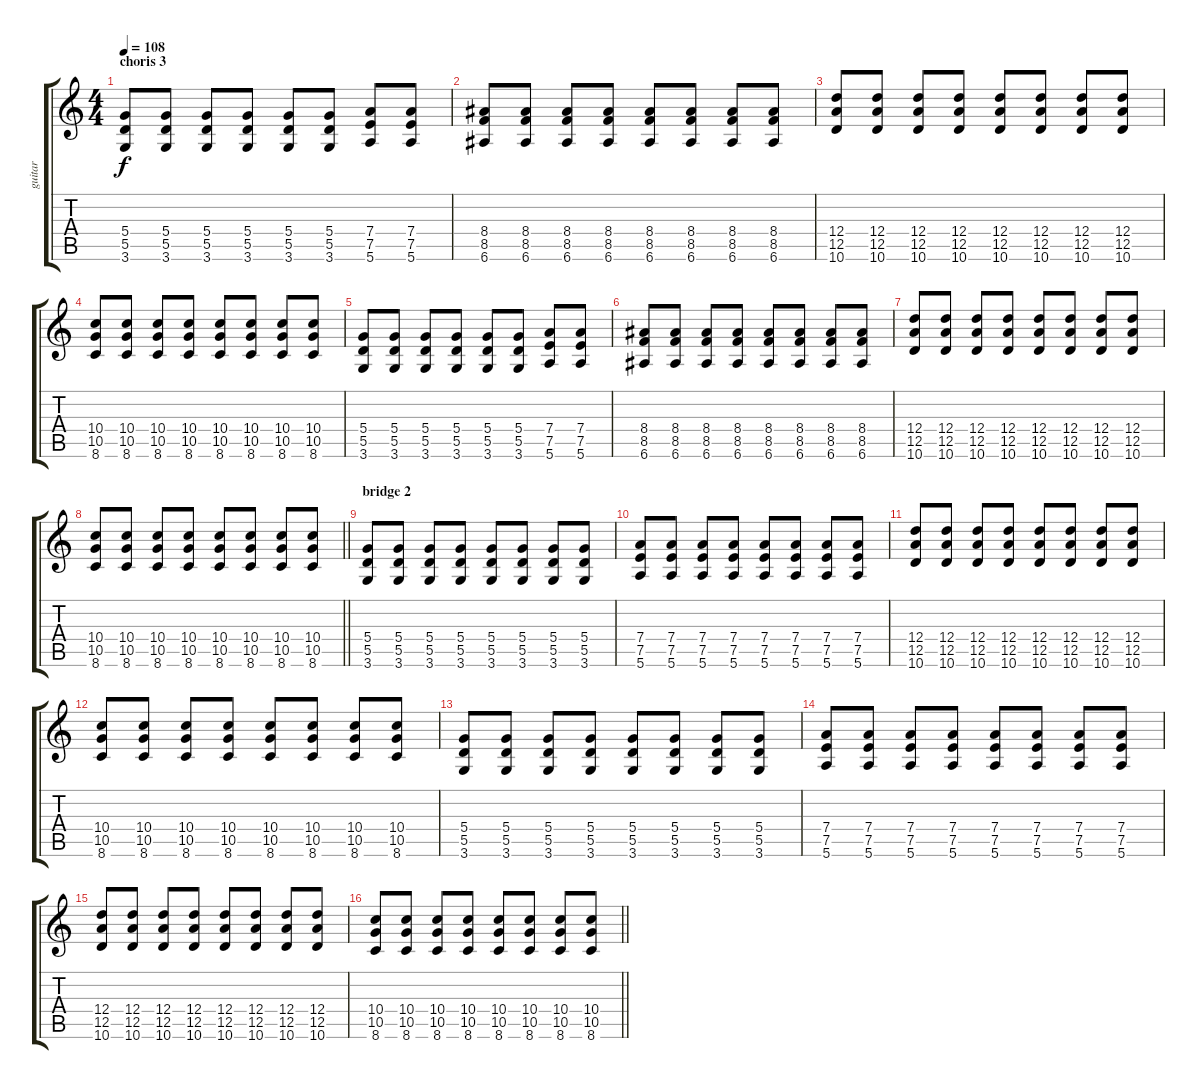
\track ("guitar" "guitar") {instrument distortionguitar}
\staff {score tabs}
\tuning (E4 B3 G3 D3 A2 E2) {hide}
\ts (4 4)
\section ("" "choris 3")
\tempo 108
\clef g2
\ks c
(5.4 5.5 3.6).8{dy f volume 16} (5.4 5.5 3.6).8 (5.4 5.5 3.6).8 (5.4 5.5 3.6).8 (5.4 5.5 3.6).8 (5.4 5.5 3.6).8 (7.4 7.5 5.6).8 (7.4 7.5 5.6).8 |
(8.4 8.5 6.6).8 (8.4 8.5 6.6).8 (8.4 8.5 6.6).8 (8.4 8.5 6.6).8 (8.4 8.5 6.6).8 (8.4 8.5 6.6).8 (8.4 8.5 6.6).8 (8.4 8.5 6.6).8 |
(12.4 12.5 10.6).8 (12.4 12.5 10.6).8 (12.4 12.5 10.6).8 (12.4 12.5 10.6).8 (12.4 12.5 10.6).8 (12.4 12.5 10.6).8 (12.4 12.5 10.6).8 (12.4 12.5 10.6).8 |
(10.4 10.5 8.6).8 (10.4 10.5 8.6).8 (10.4 10.5 8.6).8 (10.4 10.5 8.6).8 (10.4 10.5 8.6).8 (10.4 10.5 8.6).8 (10.4 10.5 8.6).8 (10.4 10.5 8.6).8 |
(5.4 5.5 3.6).8 (5.4 5.5 3.6).8 (5.4 5.5 3.6).8 (5.4 5.5 3.6).8 (5.4 5.5 3.6).8 (5.4 5.5 3.6).8 (7.4 7.5 5.6).8 (7.4 7.5 5.6).8 |
(8.4 8.5 6.6).8 (8.4 8.5 6.6).8 (8.4 8.5 6.6).8 (8.4 8.5 6.6).8 (8.4 8.5 6.6).8 (8.4 8.5 6.6).8 (8.4 8.5 6.6).8 (8.4 8.5 6.6).8 |
(12.4 12.5 10.6).8 (12.4 12.5 10.6).8 (12.4 12.5 10.6).8 (12.4 12.5 10.6).8 (12.4 12.5 10.6).8 (12.4 12.5 10.6).8 (12.4 12.5 10.6).8 (12.4 12.5 10.6).8 |
\barLineRight lightlight
(10.4 10.5 8.6).8 (10.4 10.5 8.6).8 (10.4 10.5 8.6).8 (10.4 10.5 8.6).8 (10.4 10.5 8.6).8 (10.4 10.5 8.6).8 (10.4 10.5 8.6).8 (10.4 10.5 8.6).8 |
\section ("" "bridge 2")
(5.4 5.5 3.6).8 (5.4 5.5 3.6).8 (5.4 5.5 3.6).8 (5.4 5.5 3.6).8 (5.4 5.5 3.6).8 (5.4 5.5 3.6).8 (5.4 5.5 3.6).8 (5.4 5.5 3.6).8 |
(7.4 7.5 5.6).8 (7.4 7.5 5.6).8 (7.4 7.5 5.6).8 (7.4 7.5 5.6).8 (7.4 7.5 5.6).8 (7.4 7.5 5.6).8 (7.4 7.5 5.6).8 (7.4 7.5 5.6).8 |
(12.4 12.5 10.6).8 (12.4 12.5 10.6).8 (12.4 12.5 10.6).8 (12.4 12.5 10.6).8 (12.4 12.5 10.6).8 (12.4 12.5 10.6).8 (12.4 12.5 10.6).8 (12.4 12.5 10.6).8 |
(10.4 10.5 8.6).8 (10.4 10.5 8.6).8 (10.4 10.5 8.6).8 (10.4 10.5 8.6).8 (10.4 10.5 8.6).8 (10.4 10.5 8.6).8 (10.4 10.5 8.6).8 (10.4 10.5 8.6).8 |
(5.4 5.5 3.6).8 (5.4 5.5 3.6).8 (5.4 5.5 3.6).8 (5.4 5.5 3.6).8 (5.4 5.5 3.6).8 (5.4 5.5 3.6).8 (5.4 5.5 3.6).8 (5.4 5.5 3.6).8 |
(7.4 7.5 5.6).8 (7.4 7.5 5.6).8 (7.4 7.5 5.6).8 (7.4 7.5 5.6).8 (7.4 7.5 5.6).8 (7.4 7.5 5.6).8 (7.4 7.5 5.6).8 (7.4 7.5 5.6).8 |
(12.4 12.5 10.6).8 (12.4 12.5 10.6).8 (12.4 12.5 10.6).8 (12.4 12.5 10.6).8 (12.4 12.5 10.6).8 (12.4 12.5 10.6).8 (12.4 12.5 10.6).8 (12.4 12.5 10.6).8 |
\barLineRight lightlight
(10.4 10.5 8.6).8 (10.4 10.5 8.6).8 (10.4 10.5 8.6).8 (10.4 10.5 8.6).8 (10.4 10.5 8.6).8 (10.4 10.5 8.6).8 (10.4 10.5 8.6).8 (10.4 10.5 8.6).8
